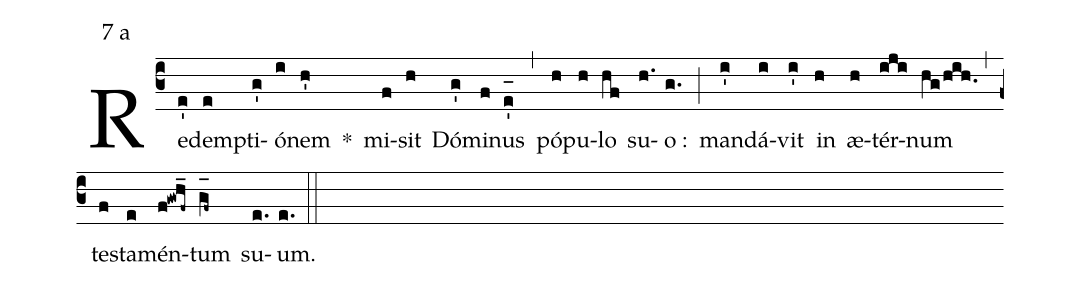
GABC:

mode:7 a;
%%
(c3) Red(e')em(e)pti(g')ó(i)nem(h') *() mi(f)sit(h) Dó(g')mi(f)nus(e'_[oh:h]) (,) pó(h)pu(h)lo(hf) su(h.)o :(g.) (;) man(i')dá(i)vit(i') in(h) æ(h)tér(iji)num(hg/hih.) (,) te(f)sta(e)mén(f!gwh_f~)tum(g_[oh:h]f~) su(e.)um.(e.) (::)
